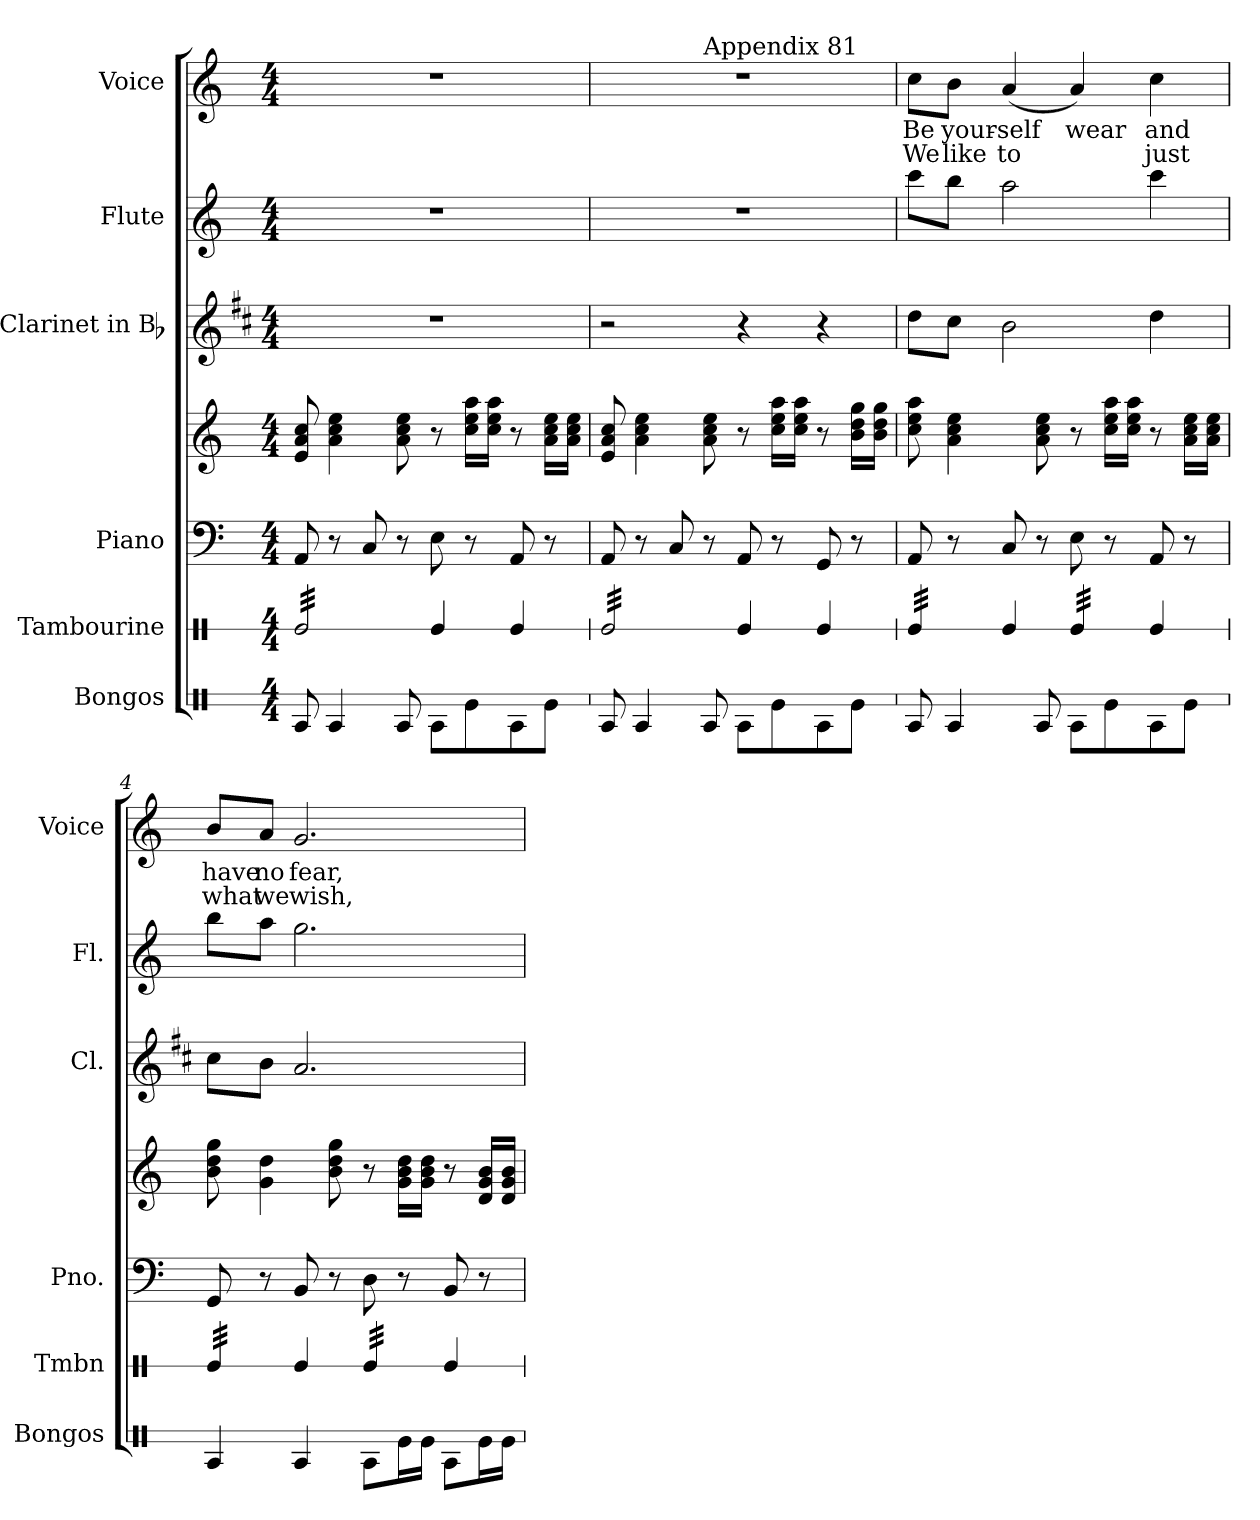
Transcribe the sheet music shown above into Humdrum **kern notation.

**kern	**kern	**kern	**kern	**kern	**kern	**kern	**text	**text
*part6	*part5	*part4	*part4	*part3	*part2	*part1	*part1	*part1
*staff7	*staff6	*staff5	*staff4	*staff3	*staff2	*staff1	*staff1	*staff1
*I"Bongos	*I"Tambourine	*I"Piano	*	*I"Clarinet in Bb	*I"Flute	*I"Voice	*	*
*I'Bongos	*I'Tmbn	*I'Pno.	*	*I'Cl.	*I'Fl.	*I'Voice	*	*
!!LO:PB:g=z
*stria2	*stria1	*	*	*	*	*	*	*
*clefX	*clefX	*clefF4	*clefG2	*clefG2	*clefG2	*clefG2	*	*
*	*	*	*	*ITrd1c2	*	*	*	*
*k[]	*k[]	*k[]	*k[]	*k[]	*k[]	*k[]	*	*
*C:	*C:	*C:	*C:	*C:	*C:	*C:	*	*
*M4/4	*M4/4	*M4/4	*M4/4	*M4/4	*M4/4	*M4/4	*	*
*MM112	*MM112	*MM112	*MM112	*MM112	*MM112	*MM112	*	*
=1	=1	=1	=1	=1	=1	=1	=1	=1
*	*tremolo	*	*	*	*	*	*	*
8RAi/	32Rei/LLL	8AAi/	8ei/ 8ai 8cci	1r	1r	1r	.	.
.	32Rei/	.	.	.	.	.	.	.
.	32Rei/	.	.	.	.	.	.	.
.	32Rei/	.	.	.	.	.	.	.
4RAi/	32Rei/	8r	4ai\ 4cci 4eei	.	.	.	.	.
.	32Rei/	.	.	.	.	.	.	.
.	32Rei/	.	.	.	.	.	.	.
.	32Rei/	.	.	.	.	.	.	.
.	32Rei/	8Ci/	.	.	.	.	.	.
.	32Rei/	.	.	.	.	.	.	.
.	32Rei/	.	.	.	.	.	.	.
.	32Rei/	.	.	.	.	.	.	.
8RAi/	32Rei/	8r	8ai\ 8cci 8eei	.	.	.	.	.
.	32Rei/	.	.	.	.	.	.	.
.	32Rei/	.	.	.	.	.	.	.
.	32Rei/JJJ	.	.	.	.	.	.	.
*	*Xtremolo	*	*	*	*	*	*	*
8RAi\L	4Rei/	8Ei\	8r	.	.	.	.	.
8Rei\	.	8r	16cci\ 16eei 16aaiLL	.	.	.	.	.
.	.	.	16cci\ 16eei 16aaiJJ	.	.	.	.	.
8RAi\	4Rei/	8AAi/	8r	.	.	.	.	.
8Rei\J	.	8r	16ai\ 16cci 16eeiLL	.	.	.	.	.
.	.	.	16ai\ 16cci 16eeiJJ	.	.	.	.	.
=2	=2	=2	=2	=2	=2	=2	=2	=2
*	*	*	*	*	*	*^	*	*
*	*tremolo	*	*	*	*	*	*	*	*
8RAi/	32Rei/LLL	8AAi/	8ei/ 8ai 8cci	2r	1r	1r	4.ryy	.	.
.	32Rei/	.	.	.	.	.	.	.	.
.	32Rei/	.	.	.	.	.	.	.	.
.	32Rei/	.	.	.	.	.	.	.	.
4RAi/	32Rei/	8r	4ai\ 4cci 4eei	.	.	.	.	.	.
.	32Rei/	.	.	.	.	.	.	.	.
.	32Rei/	.	.	.	.	.	.	.	.
.	32Rei/	.	.	.	.	.	.	.	.
.	32Rei/	8Ci/	.	.	.	.	.	.	.
.	32Rei/	.	.	.	.	.	.	.	.
.	32Rei/	.	.	.	.	.	.	.	.
.	32Rei/	.	.	.	.	.	.	.	.
!	!	!	!	!	!	!	!LO:TX:a:t=Appendix 81	!	!
8RAi/	32Rei/	8r	8ai\ 8cci 8eei	.	.	.	2ryy	.	.
.	32Rei/	.	.	.	.	.	.	.	.
.	32Rei/	.	.	.	.	.	.	.	.
.	32Rei/JJJ	.	.	.	.	.	.	.	.
*	*Xtremolo	*	*	*	*	*	*	*	*
8RAi\L	4Rei/	8AAi/	8r	4r	.	.	.	.	.
8Rei\	.	8r	16cci\ 16eei 16aaiLL	.	.	.	.	.	.
.	.	.	16cci\ 16eei 16aaiJJ	.	.	.	.	.	.
8RAi\	4Rei/	8GGi/	8r	4r	.	.	.	.	.
8Rei\J	.	8r	16bi\ 16ddi 16ggiLL	.	.	.	8ryy	.	.
.	.	.	16bi\ 16ddi 16ggiJJ	.	.	.	.	.	.
*	*	*	*	*	*	*v	*v	*	*
=3	=3	=3	=3	=3	=3	=3	=3	=3
*	*	*	*	*	*	*^	*	*
!	!	!	!	!	!	!	!	!LO:LY:b:color=#000000	!LO:LY:b:color=#000000
*	*	*	*	*	*	*v	*v	*	*
*	*tremolo	*	*	*	*	*	*	*
8RAi/	32Rei/LLL	8AAi/	8cci\ 8eei 8aai	8cci\L	8ccci\L	8cci\L	Be	We
.	32Rei/	.	.	.	.	.	.	.
.	32Rei/	.	.	.	.	.	.	.
.	32Rei/	.	.	.	.	.	.	.
!	!	!	!	!	!	!	!LO:LY:b:color=#000000	!LO:LY:b:color=#000000
4RAi/	32Rei/	8r	4ai\ 4cci 4eei	8bi\J	8bbi\J	8bi\J	your-	like
.	32Rei/	.	.	.	.	.	.	.
.	32Rei/	.	.	.	.	.	.	.
.	32Rei/JJJ	.	.	.	.	.	.	.
*	*Xtremolo	*	*	*	*	*	*	*
!	!	!	!	!	!	!	!LO:LY:b:color=#000000	!LO:LY:b:color=#000000
.	4Rei/	8Ci/	.	2ai\	2aai\	(4ai/	-self	to
8RAi/	.	8r	8ai\ 8cci 8eei	.	.	.	.	.
!	!	!	!	!	!	!	!LO:LY:b:color=#000000	!
*	*tremolo	*	*	*	*	*	*	*
8RAi\L	32Rei/LLL	8Ei\	8r	.	.	4ai/)	wear	.
.	32Rei/	.	.	.	.	.	.	.
.	32Rei/	.	.	.	.	.	.	.
.	32Rei/	.	.	.	.	.	.	.
8Rei\	32Rei/	8r	16cci\ 16eei 16aaiLL	.	.	.	.	.
.	32Rei/	.	.	.	.	.	.	.
.	32Rei/	.	16cci\ 16eei 16aaiJJ	.	.	.	.	.
.	32Rei/JJJ	.	.	.	.	.	.	.
*	*Xtremolo	*	*	*	*	*	*	*
!	!	!	!	!	!	!	!LO:LY:b:color=#000000	!LO:LY:b:color=#000000
8RAi\	4Rei/	8AAi/	8r	4cci\	4ccci\	4cci\	and	just
8Rei\J	.	8r	16ai\ 16cci 16eeiLL	.	.	.	.	.
.	.	.	16ai\ 16cci 16eeiJJ	.	.	.	.	.
=4	=4	=4	=4	=4	=4	=4	=4	=4
!	!	!	!	!	!	!	!LO:LY:b:color=#000000	!LO:LY:b:color=#000000
*	*tremolo	*	*	*	*	*	*	*
4RAi/	32Rei/LLL	8GGi/	8bi\ 8ddi 8ggi	8bi\L	8bbi\L	8bi/L	have	what
.	32Rei/	.	.	.	.	.	.	.
.	32Rei/	.	.	.	.	.	.	.
.	32Rei/	.	.	.	.	.	.	.
!	!	!	!	!	!	!	!LO:LY:b:color=#000000	!LO:LY:b:color=#000000
.	32Rei/	8r	4gi\ 4ddi	8ai\J	8aai\J	8ai/J	no	we
.	32Rei/	.	.	.	.	.	.	.
.	32Rei/	.	.	.	.	.	.	.
.	32Rei/JJJ	.	.	.	.	.	.	.
*	*Xtremolo	*	*	*	*	*	*	*
!	!	!	!	!	!	!	!LO:LY:b:color=#000000	!LO:LY:b:color=#000000
4RAi/	4Rei/	8BBi/	.	2.gi/	2.ggi\	2.gi/	fear,	wish,
.	.	8r	8bi\ 8ddi 8ggi	.	.	.	.	.
*	*tremolo	*	*	*	*	*	*	*
8RAi\L	32Rei/LLL	8Di\	8r	.	.	.	.	.
.	32Rei/	.	.	.	.	.	.	.
.	32Rei/	.	.	.	.	.	.	.
.	32Rei/	.	.	.	.	.	.	.
16Rei\L	32Rei/	8r	16gi\ 16bi 16ddiLL	.	.	.	.	.
.	32Rei/	.	.	.	.	.	.	.
16Rei\JJ	32Rei/	.	16gi\ 16bi 16ddiJJ	.	.	.	.	.
.	32Rei/JJJ	.	.	.	.	.	.	.
*	*Xtremolo	*	*	*	*	*	*	*
8RAi\L	4Rei/	8BBi/	8r	.	.	.	.	.
16Rei\L	.	8r	16di/ 16gi 16biLL	.	.	.	.	.
16Rei\JJ	.	.	16di/ 16gi 16biJJ	.	.	.	.	.
=	=	=	=	=	=	=	=	=
*-	*-	*-	*-	*-	*-	*-	*-	*-
